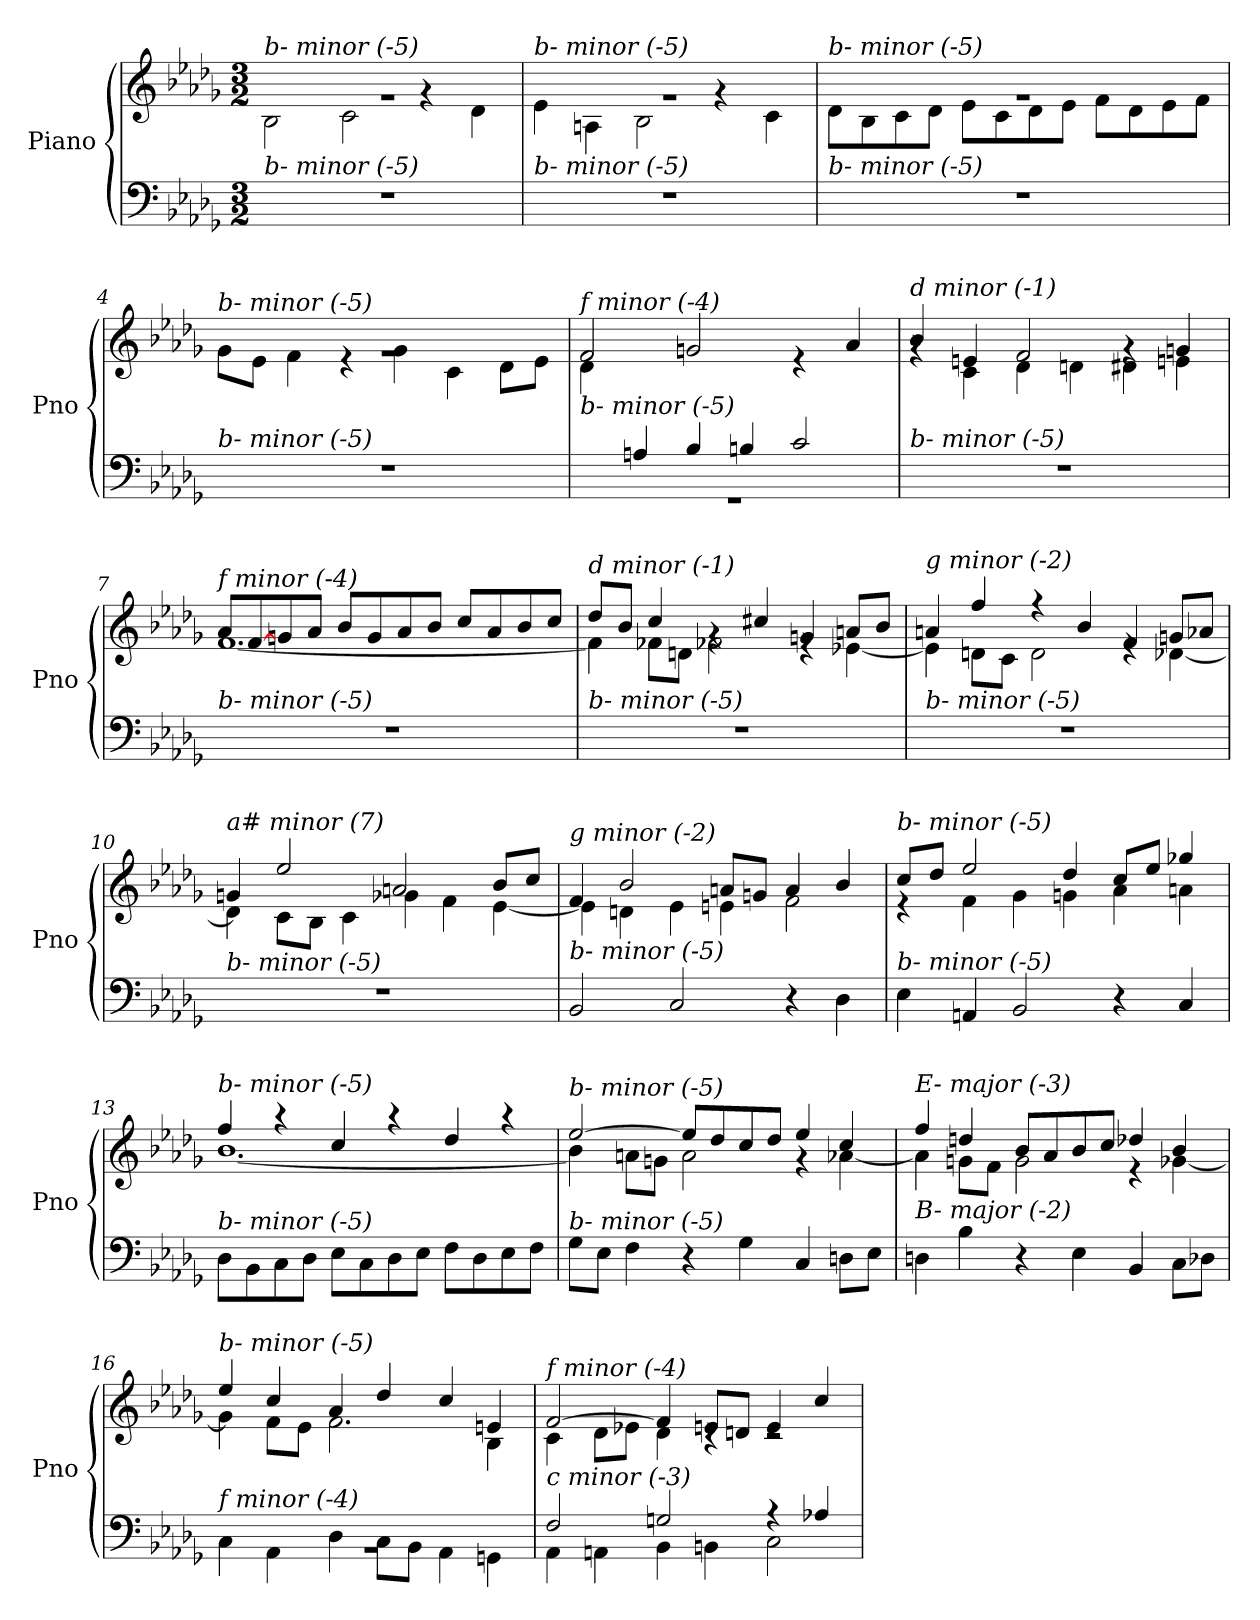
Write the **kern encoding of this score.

**kern	**kern
*part1	*part1
*staff2	*staff1
*I"Piano	*
*I'Pno	*
*clefF4	*clefG2
*k[b-e-a-d-g-]	*k[b-e-a-d-g-]
*M3/2	*M3/2
=1	=1
*	*^
!	!LO:TX:i:t=b- minor (-5)	!
!LO:TX:i:t=b- minor (-5)	!	!
1.r	1.rg	2B-\
.	.	2c\
.	.	4rg
.	.	4d-\
=2	=2	=2
!	!LO:TX:i:t=b- minor (-5)	!
!LO:TX:i:t=b- minor (-5)	!	!
1.r	1.rg	4e-\
.	.	4An\
.	.	2B-\
.	.	4rg
.	.	4c\
=3	=3	=3
!	!LO:TX:i:t=b- minor (-5)	!
!LO:TX:i:t=b- minor (-5)	!	!
1.r	1.rg	8d-\L
.	.	8B-\
.	.	8c\
.	.	8d-\J
.	.	8e-\L
.	.	8c\
.	.	8d-\
.	.	8e-\J
.	.	8f\L
.	.	8d-\
.	.	8e-\
.	.	8f\J
=4	=4	=4
!	!LO:TX:i:t=b- minor (-5)	!
!LO:TX:i:t=b- minor (-5)	!	!
1.r	1.rg	8g-\L
.	.	8e-\J
.	.	4f\
.	.	4r
.	.	4g-\
.	.	4c\
.	.	8d-\L
.	.	8e-\J
!!LO:LB:g=z	!!
=5	=5	=5
*^	*	*
!	!	!LO:TX:i:t=f minor (-4)	!
!LO:TX:i:t=b- minor (-5)	!	!	!
1.rGG	4ryy	2f/	4d-\
.	4An/	.	1ryy
.	4B-/	2gn/	.
.	4Bn/	.	.
.	2c/	4re	.
.	.	4a-/	4ryy
*v	*v	*	*
=6	=6	=6
!	!LO:TX:i:t=d minor (-1)	!
!LO:TX:i:t=b- minor (-5)	!	!
1.r	4b-/	4rg
.	4en/	4c\
.	2f/	4d-\
.	.	4dn\
.	4rg	4d#Xi\
.	4gn/	4en\
=7	=7	=7
!	!LO:TX:i:t=f minor (-4)	!
!LO:TX:i:t=b- minor (-5)	!	!
1.r	8a-/L	[1.f
.	[8f/	.
.	8gn/	.
.	8a-/J	.
.	8b-/L	.
.	8g/	.
.	8a-/	.
.	8b-/J	.
.	8cc/L	.
.	8a-/	.
.	8b-/	.
.	8cc/J	.
=8	=8	=8
!	!LO:TX:i:t=d minor (-1)	!
!LO:TX:i:t=b- minor (-5)	!	!
1.r	8dd-/L	4f\]
.	8b-/J	.
.	4cc/	8f-Xi\L
.	.	8dn\J
.	4rg	2f-Xi\
.	4cc#Xi/	.
.	4gn/	4re
.	8an/L	[4e-X\
.	8b-/J	.
!!LO:LB:g=z	!!
=9	=9	=9
!	!LO:TX:i:t=g minor (-2)	!
!LO:TX:i:t=b- minor (-5)	!	!
1.r	4an/	4e-\]
.	4ff/	8dn\L
.	.	8c\J
.	4r	2d\
.	4b-/	.
.	4f/	4re
.	8gn/L	[4d-X\
.	8a-X/J	.
=10	=10	=10
!	!LO:TX:i:t=a# minor (7)	!
!LO:TX:i:t=b- minor (-5)	!	!
1.r	4gn/	4d-\]
.	2ee-/	8c\L
.	.	8B-\J
.	.	4c\
.	2an/	4g-X\
.	.	4f\
.	8b-/L	[4e-\
.	8cc/J	.
=11	=11	=11
!	!LO:TX:i:t=g minor (-2)	!
!LO:TX:i:t=b- minor (-5)	!	!
2BB-/	4f/	4e-\]
.	2b-/	4dn\
2C/	.	4e-\
.	8an/L	4en\
.	8gn/J	.
4r	4a/	2f\
4D-\	4b-/	.
=12	=12	=12
!	!LO:TX:i:t=b- minor (-5)	!
!LO:TX:i:t=b- minor (-5)	!	!
4E-\	8cc/L	4r
.	8dd-/J	.
4AAn/	2ee-/	4f\
2BB-/	.	4g-\
.	4dd-/	4gn\
4r	8cc/L	4a-\
.	8ee-/J	.
4C/	4gg-X/	4an\
!!LO:LB:g=z	!!
=13	=13	=13
!	!LO:TX:i:t=b- minor (-5)	!
!LO:TX:i:t=b- minor (-5)	!	!
8D-\L	4ff/	[1.b-
8BB-\	.	.
8C\	4r	.
8D-\J	.	.
8E-\L	4cc/	.
8C\	.	.
8D-\	4r	.
8E-\J	.	.
8F\L	4dd-/	.
8D-\	.	.
8E-\	4r	.
8F\J	.	.
=14	=14	=14
!	!LO:TX:i:t=b- minor (-5)	!
!LO:TX:i:t=b- minor (-5)	!	!
8G-\L	[2ee-/	4b-\]
8E-\J	.	.
4F\	.	8an\L
.	.	8gn\J
4r	8ee-/L]	2a\
.	8dd-/	.
4G-\	8cc/	.
.	8dd-/J	.
4C/	4ee-/	4r
8Dn\L	4cc/	[4a-X\
8E-\J	.	.
=15	=15	=15
!	!LO:TX:i:t=E- major (-3)	!
!LO:TX:i:t=B- major (-2)	!	!
4Dn\	4ff/	4a-\]
4B-\	4ddn/	8gn\L
.	.	8f\J
4r	8b-/L	2g\
.	8a-/	.
4E-\	8b-/	.
.	8cc/J	.
4BB-/	4dd-X/	4r
8C\L	4b-/	[4g-X\
8D-X\J	.	.
=16	=16	=16
*^	*	*
!	!	!LO:TX:i:t=b- minor (-5)	!
!LO:TX:i:t=f minor (-4)	!	!	!
1.rBB	4C\	4ee-/	4g-\]
.	4AA-\	4cc/	8f\L
.	.	.	8e-\J
.	4D-\	4a-/	2.f\
.	8C\L	4dd-/	.
.	8BB-\J	.	.
.	4AA-\	4cc/	.
.	4GGn\	4en/	4B-\
!!LO:LB:g=z	!!
=17	=17	=17	=17
!	!	!LO:TX:i:t=f minor (-4)	!
!LO:TX:i:t=c minor (-3)	!	!	!
2F/	4AA-\	[2f/	4c\
.	4AAn\	.	8d-\L
.	.	.	8e-X\J
2Gn/	4BB-\	4f/]	4d-\
.	4BBn\	8en/L	4rc
.	.	8dn/J	.
4r	2C\	4e/	2rc
4A-X/	.	4cc/	.
*v	*v	*	*
*	*v	*v
=	=
*-	*-
